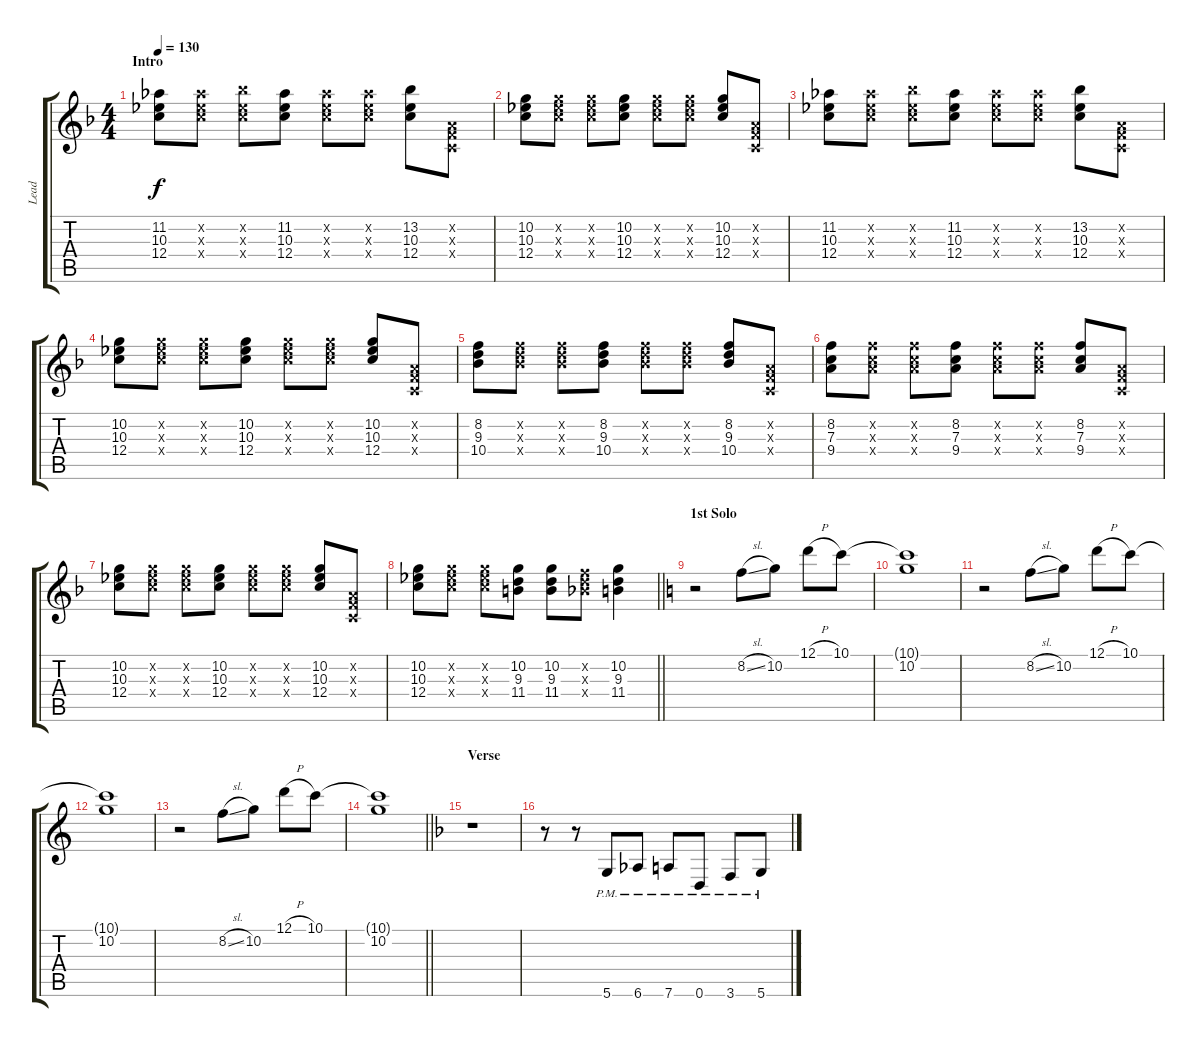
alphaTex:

\track ("Lead" "Lead") {instrument distortionguitar}
\staff {score tabs}
\tuning (D4 A3 F3 C3 G2 D2) {hide}
\ts (4 4)
\section ("" "Intro")
\tempo 130
\clef g2
\ks dminor
(11.2 10.3 12.4).8{dy f instrument distortionguitar} (11.2{x} 10.3{x} 12.4{x}).8 (13.2{x} 10.3{x} 12.4{x}).8 (11.2 10.3 12.4).8 (11.2{x} 10.3{x} 12.4{x}).8 (11.2{x} 10.3{x} 12.4{x}).8 (13.2 10.3 12.4).8 (0.2{x} 0.3{x} 0.4{x}).8 |
(10.2 10.3 12.4).8 (10.2{x} 10.3{x} 12.4{x}).8 (10.2{x} 10.3{x} 12.4{x}).8 (10.2 10.3 12.4).8 (10.2{x} 10.3{x} 12.4{x}).8 (10.2{x} 10.3{x} 12.4{x}).8 (10.2 10.3 12.4).8 (0.2{x} 0.3{x} 0.4{x}).8 |
(11.2 10.3 12.4).8 (11.2{x} 10.3{x} 12.4{x}).8 (13.2{x} 10.3{x} 12.4{x}).8 (11.2 10.3 12.4).8 (11.2{x} 10.3{x} 12.4{x}).8 (11.2{x} 10.3{x} 12.4{x}).8 (13.2 10.3 12.4).8 (0.2{x} 0.3{x} 0.4{x}).8 |
(10.2 10.3 12.4).8 (10.2{x} 10.3{x} 12.4{x}).8 (10.2{x} 10.3{x} 12.4{x}).8 (10.2 10.3 12.4).8 (10.2{x} 10.3{x} 12.4{x}).8 (10.2{x} 10.3{x} 12.4{x}).8 (10.2 10.3 12.4).8 (0.2{x} 0.3{x} 0.4{x}).8 |
(8.2 9.3 10.4).8 (8.2{x} 9.3{x} 10.4{x}).8 (8.2{x} 9.3{x} 10.4{x}).8 (8.2 9.3 10.4).8 (8.2{x} 9.3{x} 10.4{x}).8 (8.2{x} 9.3{x} 10.4{x}).8 (8.2 9.3 10.4).8 (0.2{x} 0.3{x} 0.4{x}).8 |
(8.2 7.3 9.4).8 (8.2{x} 7.3{x} 9.4{x}).8 (8.2{x} 7.3{x} 9.4{x}).8 (8.2 7.3 9.4).8 (8.2{x} 7.3{x} 9.4{x}).8 (8.2{x} 7.3{x} 9.4{x}).8 (8.2 7.3 9.4).8 (0.2{x} 0.3{x} 0.4{x}).8 |
(10.2 10.3 12.4).8 (10.2{x} 10.3{x} 12.4{x}).8 (10.2{x} 10.3{x} 12.4{x}).8 (10.2 10.3 12.4).8 (10.2{x} 10.3{x} 12.4{x}).8 (10.2{x} 10.3{x} 12.4{x}).8 (10.2 10.3 12.4).8 (0.2{x} 0.3{x} 0.4{x}).8 |
\barLineRight lightlight
(10.2 10.3 12.4).8 (10.2{x} 10.3{x} 12.4{x}).8 (10.2{x} 10.3{x} 12.4{x}).8 (10.2 9.3 11.4).8 (10.2 9.3 11.4).8 (8.2{x} 9.3{x} 10.4{x}).8 (10.2 9.3 11.4).4 |
\section ("" "1st Solo")
\ks c
r.2 8.2{sl}.8 10.2.8 12.1{h}.8 10.1.8 |
(10.1{t} 10.2).1 |
r.2 8.2{sl}.8 10.2.8 12.1{h}.8 10.1.8 |
(10.1{t} 10.2).1 |
r.2 8.2{sl}.8 10.2.8 12.1{h}.8 10.1.8 |
\barLineRight lightlight
(10.1{t} 10.2).1 |
\section ("" "Verse")
\ks dminor
r.1 |
r.8 r.8 5.6{pm}.8 6.6{pm}.8 7.6{pm}.8 0.6{pm}.8 3.6{pm}.8 5.6{pm}.8
